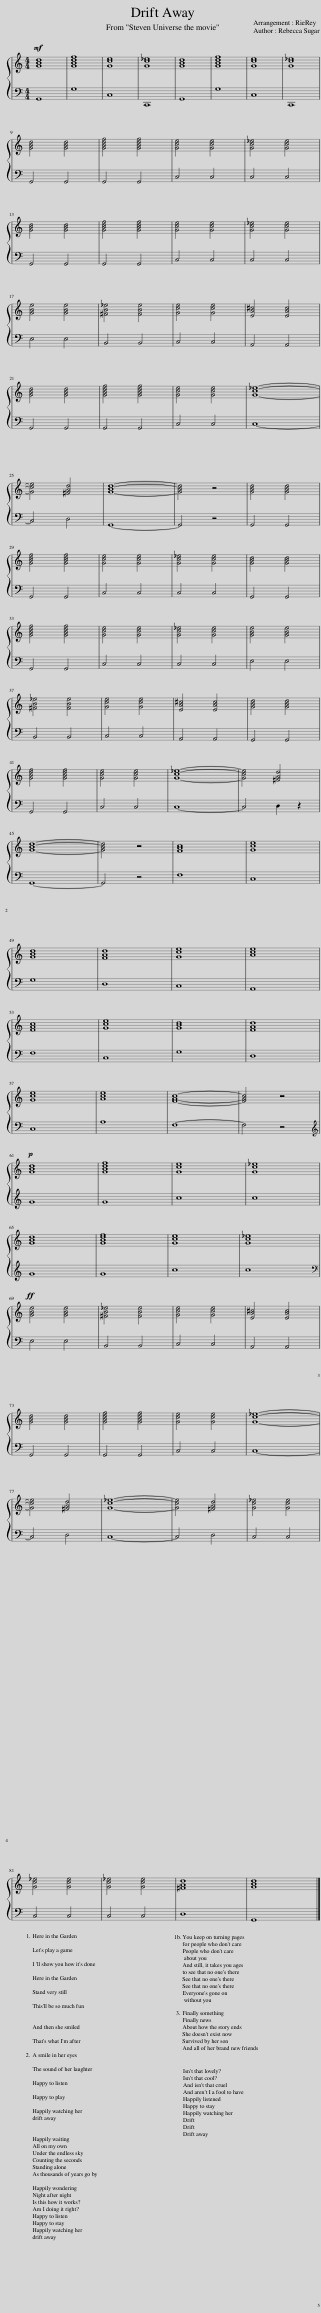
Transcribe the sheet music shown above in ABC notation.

X:1
%%score { 1 | 2 }
L:1/8
M:4/4
I:linebreak $
K:C
V:1 treble
V:2 bass
V:1
!mf! [GBd]8 | [GBdf]8 | [Gce]8 | [Gc_e]8 | [GBd]8 | %5
 [GBdf]8 | [Gce]8 | [Gc_e]8 |$ [GBd]4 [GBd]4 | [GBdf]4 [GBdf]4 | %10
 [Gce]4 [Gce]4 | [Gc_e]4 [Gce]4 |$ [GBd]4 [GBd]4 | [GBdf]4 [GBdf]4 | [Gce]4 [Gce]4 | %15
 [Gc_e]4 [Gce]4 |$ [GBe]4 [GBe]4 | [^FB_e]4 [FBe]4 | [Gce]4 [Gce]4 | [EA^c]4 [EAc]4 |$ %20
 [GBd]4 [GBd]4 | [GBdf]4 [GBdf]4 | [Gce]4 [Gce]4 | [Gc_e]8- |$ [Gce]4 [^FAd]4 | %25
 [GBd]8- | [GBd]4 z4 | [GBd]4 [GBd]4 |$ [GBdf]4 [GBdf]4 | [Gce]4 [Gce]4 | %30
 [Gc_e]4 [Gce]4 | [GBd]4 [GBd]4 |$ [GBdf]4 [GBdf]4 | [Gce]4 [Gce]4 | [Gc_e]4 [Gce]4 | %35
 [GBe]4 [GBe]4 |$ [^FB_e]4 [FBe]4 | [Gce]4 [Gce]4 | [EA^c]4 [EAc]4 | [GBd]4 [GBd]4 |$ %40
 [GBdf]4 [GBdf]4 | [Gce]4 [Gce]4 | [Gc_e]8- | [Gce]4 [^FAd]4 |$ [GBd]8- | %45
 [GBd]4 z4 | [FAc]8 | [Gce]8 |$ [GBd]8 | [FAd]8 | %50
 [Gce]8 | [Ace]8 |$ [FAc]8 | [Gce]8 | [GBd]8 | %55
 [FAd]8 |$ [Gce]8 | [Ace]8 | [FAc]8- | [FAc]4 z4 |$ %60
!p! [GBd]8 | [GBdf]8 | [Gce]8 | [Gc_e]8 |$ [GBd]8 | %65
 [GBdf]8 | [Gce]8 | [Gc_e]8 |$!ff! [GBe]4 [GBe]4 | [^FB_e]4 [FBe]4 | %70
 [Gce]4 [Gce]4 | [EA^c]4 [EAc]4 |$ [GBd]4 [GBd]4 | [GBdf]4 [GBdf]4 | [Gce]4 [Gce]4 | %75
 [Gc_e]8- |$ [Gce]4 [^FAd]4 | [Gc_e]8- | [Gce]4 [^FAd]4 | [Gc_e]4 [Gce]4 |$ %80
 [Gc_e]4 [Gce]4 | [Gc_e]4 [Gce]4 | [^FAd]8 | [GBd]8 |] %84
V:2
 G,,8 | G,8 | C,8 | C,,8 | G,,8 | %5
 G,8 | C,8 | C,,8 |$ G,,4 G,,4 | G,,4 G,,4 | %10
 C,4 C,4 | C,4 C,4 |$ G,,4 G,,4 | G,,4 G,,4 | C,4 C,4 | %15
 C,4 C,4 |$ E,4 E,4 | B,,4 B,,4 | C,4 C,4 | A,,4 A,,4 |$ %20
 G,,4 G,,4 | G,,4 G,,4 | C,4 C,4 | C,8- |$ C,4 D,4 | %25
 G,,8- | G,,4 z4 | G,,4 G,,4 |$ G,,4 G,,4 | C,4 C,4 | %30
 C,4 C,4 | G,,4 G,,4 |$ G,,4 G,,4 | C,4 C,4 | C,4 C,4 | %35
 E,4 E,4 |$ B,,4 B,,4 | C,4 C,4 | A,,4 A,,4 | G,,4 G,,4 |$ %40
 G,,4 G,,4 | C,4 C,4 | C,8- | C,4 D,2 z2 |$ G,,8- | %45
 G,,4 z4 | F,8 | C,8 |$ G,8 | D,8 | %50
 C,8 | A,,8 |$ F,8 | C,8 | G,8 | %55
 D,8 |$ C,8 | A,8 | F,8- | F,4 z4 |$ %60
[K:treble] G8 | G8 | c8 | c8 |$ G8 | %65
 G8 | c8 | c8 |$[K:bass] E,4 E,4 | B,,4 B,,4 | %70
 C,4 C,4 | A,,4 A,,4 |$ G,,4 G,,4 | G,,4 G,,4 | C,4 C,4 | %75
 C,8- |$ C,4 D,4 | C,8- | C,4 D,4 | C,4 C,4 |$ %80
 C,4 C,4 | C,4 C,4 | D,8 | G,,8 |] %84
